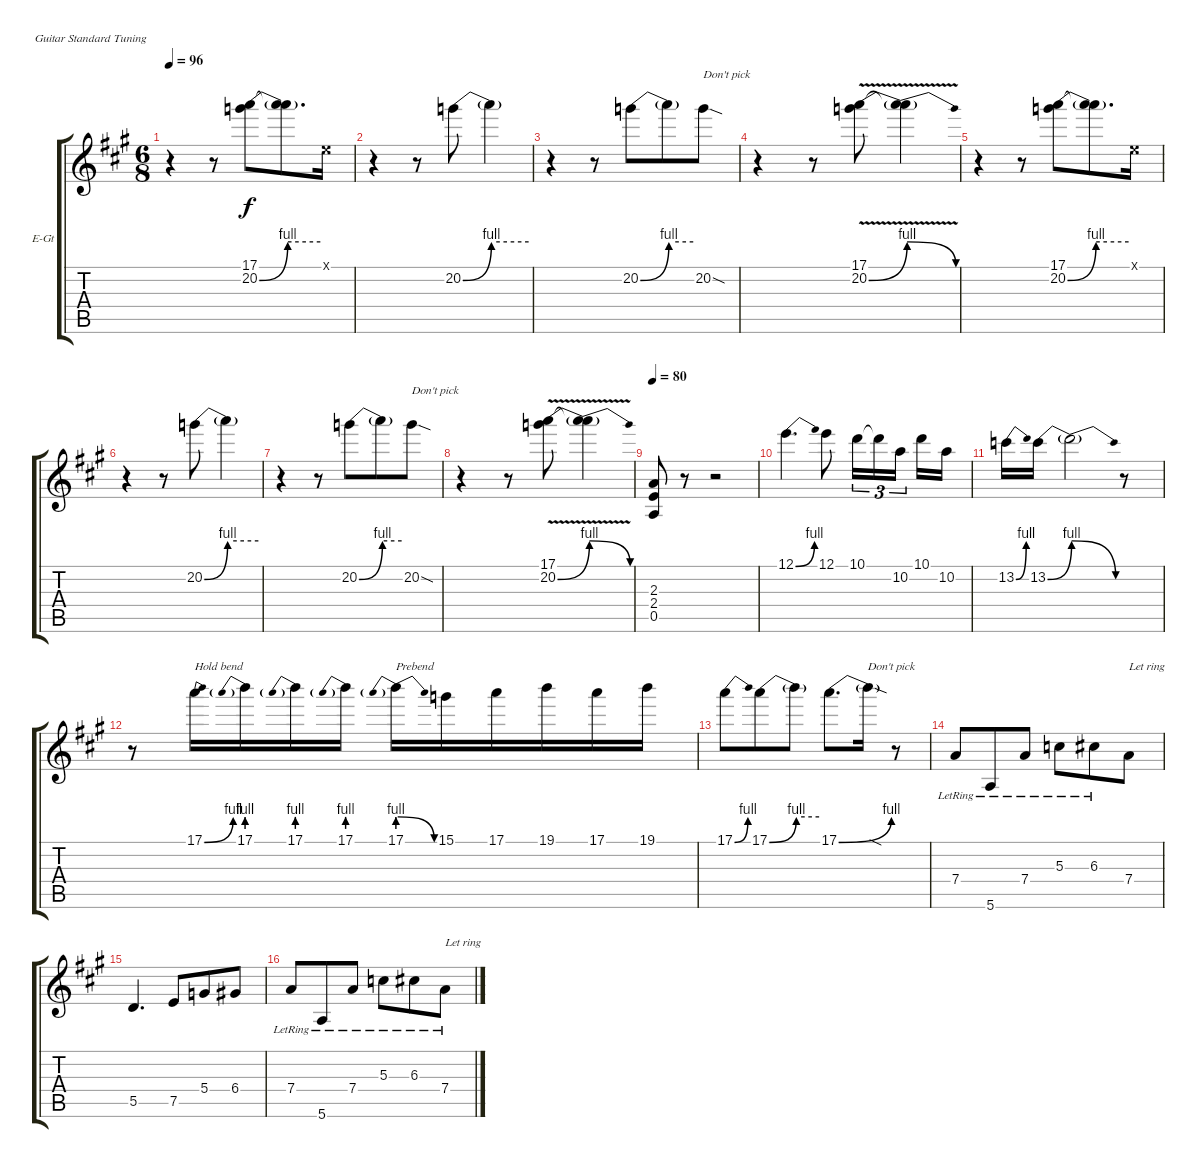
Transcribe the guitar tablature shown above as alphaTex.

\bracketExtendMode groupsimilarinstruments
\firstSystemTrackNameOrientation horizontal
\otherSystemsTrackNameOrientation horizontal
\track ("Gtr. 1" "E-Gt") {instrument overdrivenguitar}
\staff {score tabs}
\tuning (E4 B3 G3 D3 A2 E2)
\ts (6 8)
\tempo 96
\clef g2
\ks a
r.4{dy f} r.8 (17.1 20.2{be (bend 0 0 60 4)}).8 (17.1{t} 20.2{be (hold 0 4 60 4) t}).8{d} 0.1{x}.16 |
r.4 r.8 20.2{be (bend 0 0 60 4)}.8 20.2{be (hold 0 4 60 4) t}.4 |
r.4 r.8 20.2{be (bend 0 0 60 4)}.8 20.2{be (hold 0 4 60 4) t}.8 20.2{sod}.8{txt "Don't pick"} |
r.4 r.8 (17.1{v} 20.2{be (bend 0 0 60 4) v}).8 (17.1{v t} 20.2{be (release 0 4 60 0) t}).4 |
r.4 r.8 (17.1 20.2{be (bend 0 0 60 4)}).8 (17.1{t} 20.2{be (hold 0 4 60 4) t}).8{d} 0.1{x}.16 |
r.4 r.8 20.2{be (bend 0 0 60 4)}.8 20.2{be (hold 0 4 60 4) t}.4 |
r.4 r.8 20.2{be (bend 0 0 60 4)}.8 20.2{be (hold 0 4 60 4) t}.8 20.2{sod}.8{txt "Don't pick"} |
r.4 r.8 (17.1{v} 20.2{be (bend 0 0 60 4) v}).8 (17.1{v t} 20.2{be (release 0 4 60 0) t}).4 |
\tempo 80
(2.3 2.4 0.5).8 r.8 r.2 |
12.1{be (bend 0 0 60 4)}.4{d} 12.1.8 10.1.16{tu (3 2)} 10.1{t}.16{tu (3 2)} 10.2.16{tu (3 2)} 10.1.16 10.2.16 |
13.2{be (bend 0 0 60 4)}.16 13.2{be (bend 0 0 60 4)}.16 13.2{be (release 0 4 60 0) t}.2 r.8 |
r.8 17.1{be (bend 0 0 60 4)}.16{txt "Hold bend"} 17.1{be (prebend 0 4 60 4)}.16 17.1{be (prebend 0 4 60 4)}.16 17.1{be (prebend 0 4 60 4)}.16 17.1{be (prebendrelease 0 4 60 0)}.16{txt "Prebend"} 15.1.16 17.1.16 19.1.16 17.1.16 19.1.16 |
17.1{be (bend 0 0 60 4)}.8 17.1{be (bend 0 0 60 4)}.8 17.1{be (hold 0 4 60 4) t}.8 17.1{be (bend 0 0 60 4)}.8{d} 17.1{sod t}.16{txt "Don't pick"} r.8 |
7.4{lr}.8 5.6{lr}.8 7.4{lr}.8 5.3{lr}.8 6.3{lr}.8 7.4.8{txt "Let ring"} |
5.5.4{d} 7.5.8 5.4.8 6.4.8 |
7.4{lr}.8 5.6{lr}.8 7.4{lr}.8 5.3{lr}.8 6.3{lr}.8 7.4{lr}.8{txt "Let ring"}
